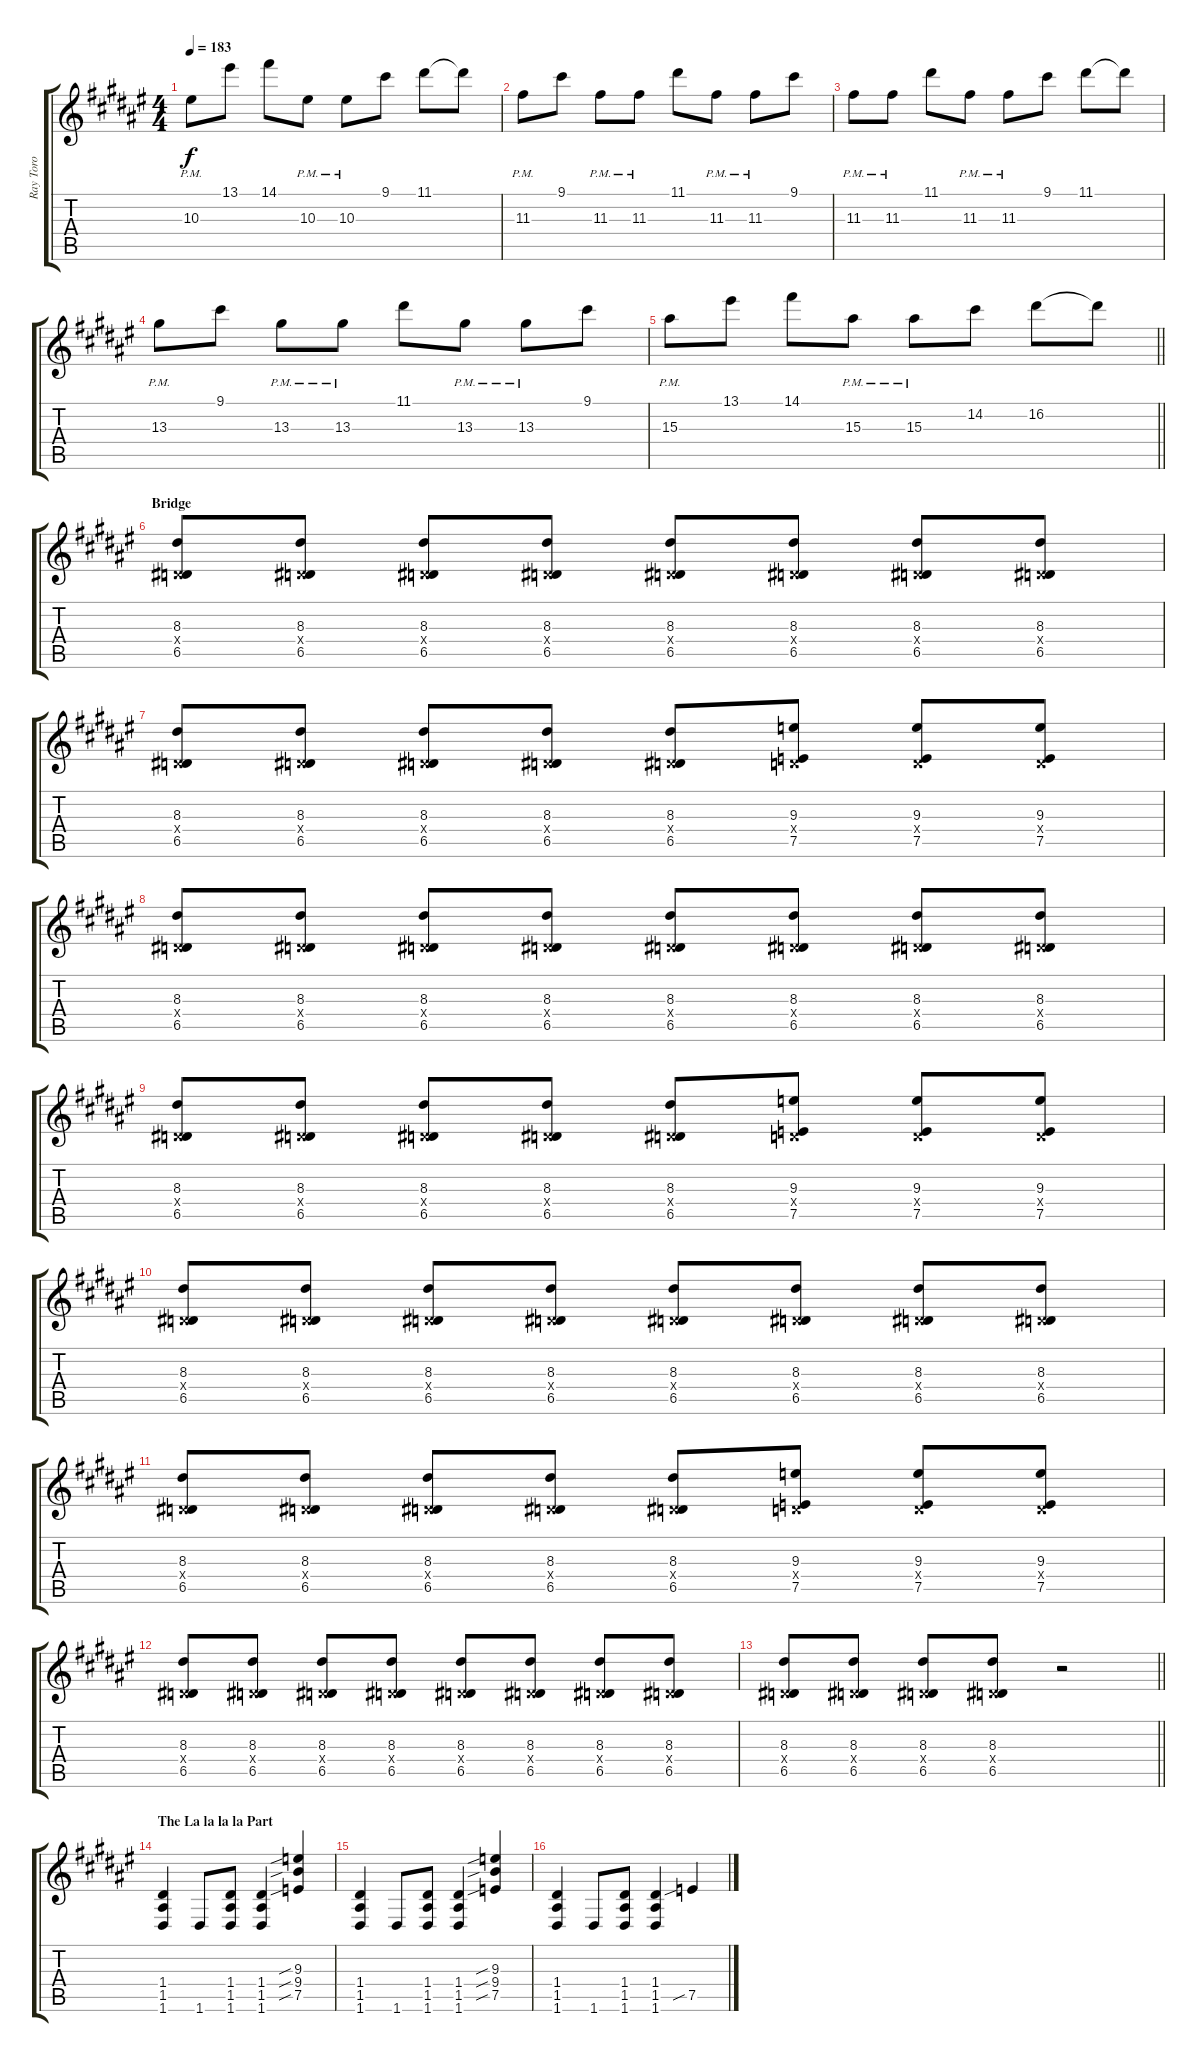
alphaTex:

\track ("Ray Toro" "Ray Toro") {instrument distortionguitar}
\staff {score tabs}
\tuning (E4 B3 G3 D3 A2 D2) {hide}
\ts (4 4)
\tempo 183
\clef g2
\ks d#minor
10.3{pm}.8{dy f} 13.1.8 14.1.8 10.3{pm}.8 10.3{pm}.8 9.1.8 11.1.8 11.1{t}.8 |
11.3{pm}.8 9.1.8 11.3{pm}.8 11.3{pm}.8 11.1.8 11.3{pm}.8 11.3{pm}.8 9.1.8 |
11.3{pm}.8 11.3{pm}.8 11.1.8 11.3{pm}.8 11.3{pm}.8 9.1.8 11.1.8 11.1{t}.8 |
13.3{pm}.8 9.1.8 13.3{pm}.8 13.3{pm}.8 11.1.8 13.3{pm}.8 13.3{pm}.8 9.1.8 |
\barLineRight lightlight
15.3{pm}.8 13.1.8 14.1.8 15.3{pm}.8 15.3{pm}.8 14.2.8 16.2.8 16.2{t}.8 |
\section ("" "Bridge")
(8.3 0.4{x} 6.5).8 (8.3 0.4{x} 6.5).8 (8.3 0.4{x} 6.5).8 (8.3 0.4{x} 6.5).8 (8.3 0.4{x} 6.5).8 (8.3 0.4{x} 6.5).8 (8.3 0.4{x} 6.5).8 (8.3 0.4{x} 6.5).8 |
(8.3 0.4{x} 6.5).8 (8.3 0.4{x} 6.5).8 (8.3 0.4{x} 6.5).8 (8.3 0.4{x} 6.5).8 (8.3 0.4{x} 6.5).8 (9.3 0.4{x} 7.5).8 (9.3 0.4{x} 7.5).8 (9.3 0.4{x} 7.5).8 |
(8.3 0.4{x} 6.5).8 (8.3 0.4{x} 6.5).8 (8.3 0.4{x} 6.5).8 (8.3 0.4{x} 6.5).8 (8.3 0.4{x} 6.5).8 (8.3 0.4{x} 6.5).8 (8.3 0.4{x} 6.5).8 (8.3 0.4{x} 6.5).8 |
(8.3 0.4{x} 6.5).8 (8.3 0.4{x} 6.5).8 (8.3 0.4{x} 6.5).8 (8.3 0.4{x} 6.5).8 (8.3 0.4{x} 6.5).8 (9.3 0.4{x} 7.5).8 (9.3 0.4{x} 7.5).8 (9.3 0.4{x} 7.5).8 |
(8.3 0.4{x} 6.5).8 (8.3 0.4{x} 6.5).8 (8.3 0.4{x} 6.5).8 (8.3 0.4{x} 6.5).8 (8.3 0.4{x} 6.5).8 (8.3 0.4{x} 6.5).8 (8.3 0.4{x} 6.5).8 (8.3 0.4{x} 6.5).8 |
(8.3 0.4{x} 6.5).8 (8.3 0.4{x} 6.5).8 (8.3 0.4{x} 6.5).8 (8.3 0.4{x} 6.5).8 (8.3 0.4{x} 6.5).8 (9.3 0.4{x} 7.5).8 (9.3 0.4{x} 7.5).8 (9.3 0.4{x} 7.5).8 |
(8.3 0.4{x} 6.5).8 (8.3 0.4{x} 6.5).8 (8.3 0.4{x} 6.5).8 (8.3 0.4{x} 6.5).8 (8.3 0.4{x} 6.5).8 (8.3 0.4{x} 6.5).8 (8.3 0.4{x} 6.5).8 (8.3 0.4{x} 6.5).8 |
\barLineRight lightlight
(8.3 0.4{x} 6.5).8 (8.3 0.4{x} 6.5).8 (8.3 0.4{x} 6.5).8 (8.3 0.4{x} 6.5).8 r.2 |
\section ("" "The La la la la Part")
(1.4 1.5 1.6).4 1.6.8 (1.4 1.5 1.6).8 (1.4 1.5 1.6).4 (9.3{sib} 9.4{sib} 7.5{sib}).4 |
(1.4 1.5 1.6).4 1.6.8 (1.4 1.5 1.6).8 (1.4 1.5 1.6).4 (9.3{sib} 9.4{sib} 7.5{sib}).4 |
(1.4 1.5 1.6).4 1.6.8 (1.4 1.5 1.6).8 (1.4 1.5 1.6).4 7.5{sib}.4
